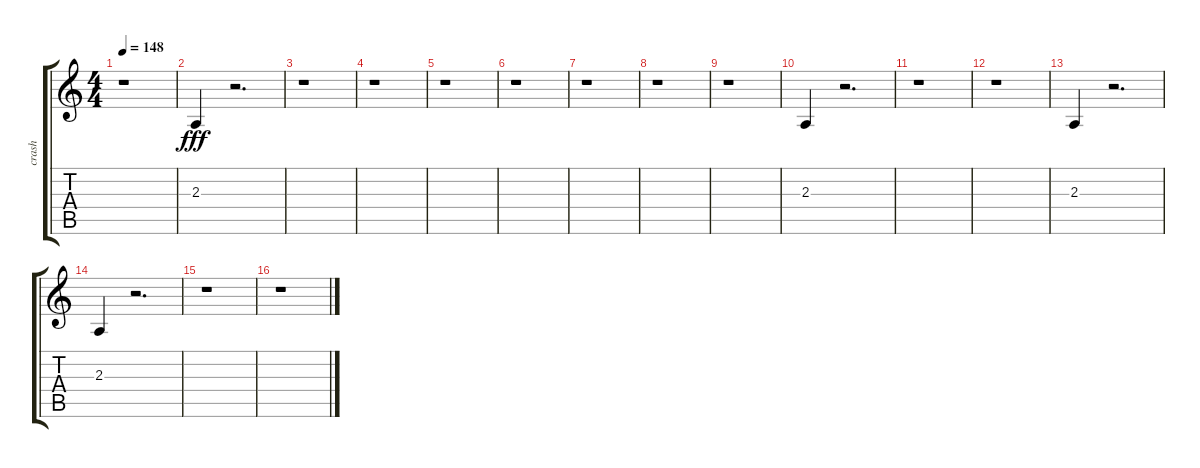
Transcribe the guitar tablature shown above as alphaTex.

\track ("crash" "crash") {instrument acousticgrandpiano}
\staff {score tabs}
\tuning (E4 B3 G3 D3 A2 E2) {hide}
\ts (4 4)
\tempo 148
\clef g2
\ks c
r.1{dy fff} |
2.3.4 r.2{d} |
r.1 |
r.1 |
r.1 |
r.1 |
r.1 |
r.1 |
r.1 |
2.3.4 r.2{d} |
r.1 |
r.1 |
2.3.4 r.2{d} |
2.3.4 r.2{d} |
r.1 |
r.1
